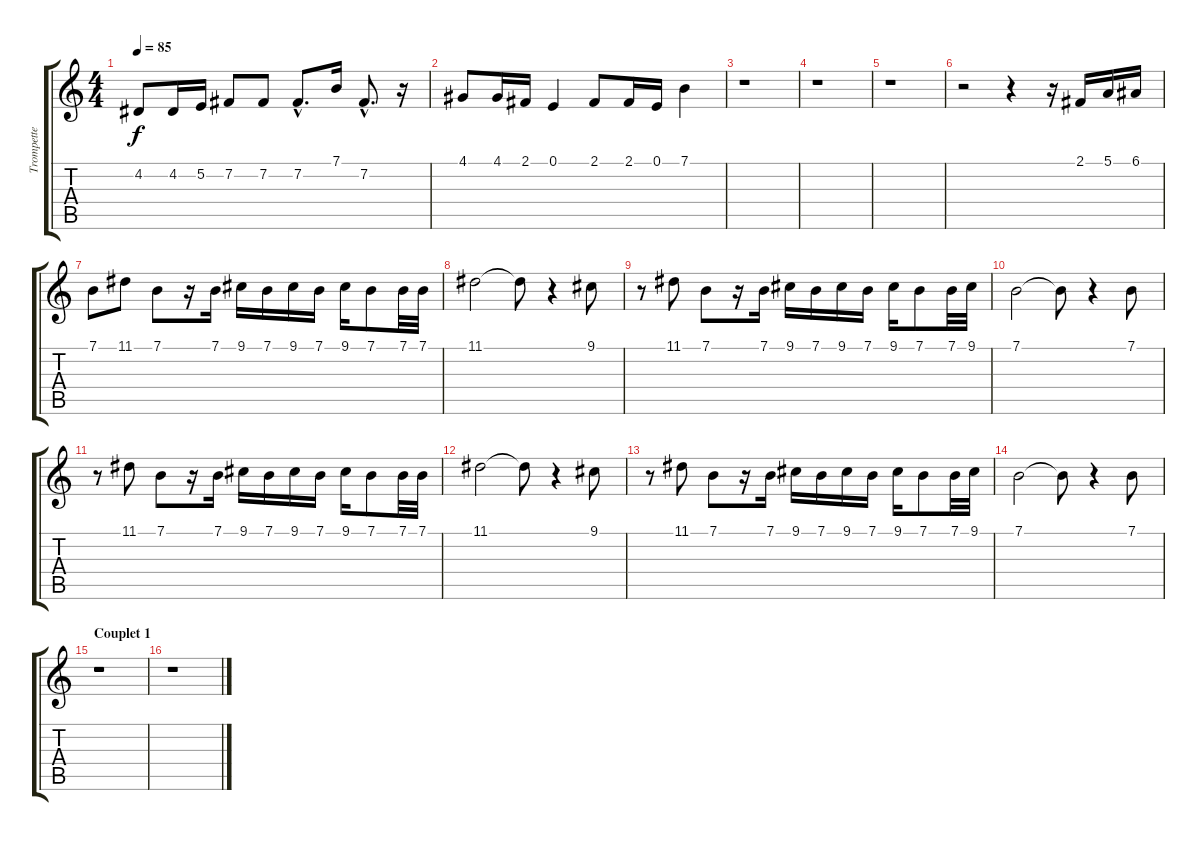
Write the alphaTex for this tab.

\track ("Trompette" "Trompette") {instrument trumpet}
\staff {score tabs}
\tuning (E4 B3 G3 D3 A2 E2) {hide}
\ts (4 4)
\tempo 85
\clef g2
\ks c
4.2.8{dy f instrument trumpet} 4.2.16 5.2.16 7.2.8 7.2.8 7.2{hac}.8{d} 7.1.16 7.2{hac}.8{d} r.16 |
4.1.8 4.1.16 2.1.16 0.1.4 2.1.8 2.1.16 0.1.16 7.1.4 |
r.1 |
r.1 |
r.1 |
r.2 r.4 r.16 2.1.16 5.1.16 6.1.16 |
7.1.8 11.1.8 7.1.8 r.16 7.1.16 9.1.16 7.1.16 9.1.16 7.1.16 9.1.16 7.1.8 7.1.32 7.1.32 |
11.1.2 11.1{t}.8 r.4 9.1.8 |
r.8 11.1.8 7.1.8 r.16 7.1.16 9.1.16 7.1.16 9.1.16 7.1.16 9.1.16 7.1.8 7.1.32 9.1.32 |
7.1.2 7.1{t}.8 r.4 7.1.8 |
r.8 11.1.8 7.1.8 r.16 7.1.16 9.1.16 7.1.16 9.1.16 7.1.16 9.1.16 7.1.8 7.1.32 7.1.32 |
11.1.2 11.1{t}.8 r.4 9.1.8 |
r.8 11.1.8 7.1.8 r.16 7.1.16 9.1.16 7.1.16 9.1.16 7.1.16 9.1.16 7.1.8 7.1.32 9.1.32 |
7.1.2 7.1{t}.8 r.4 7.1.8 |
\section ("" "Couplet 1")
r.1 |
r.1
